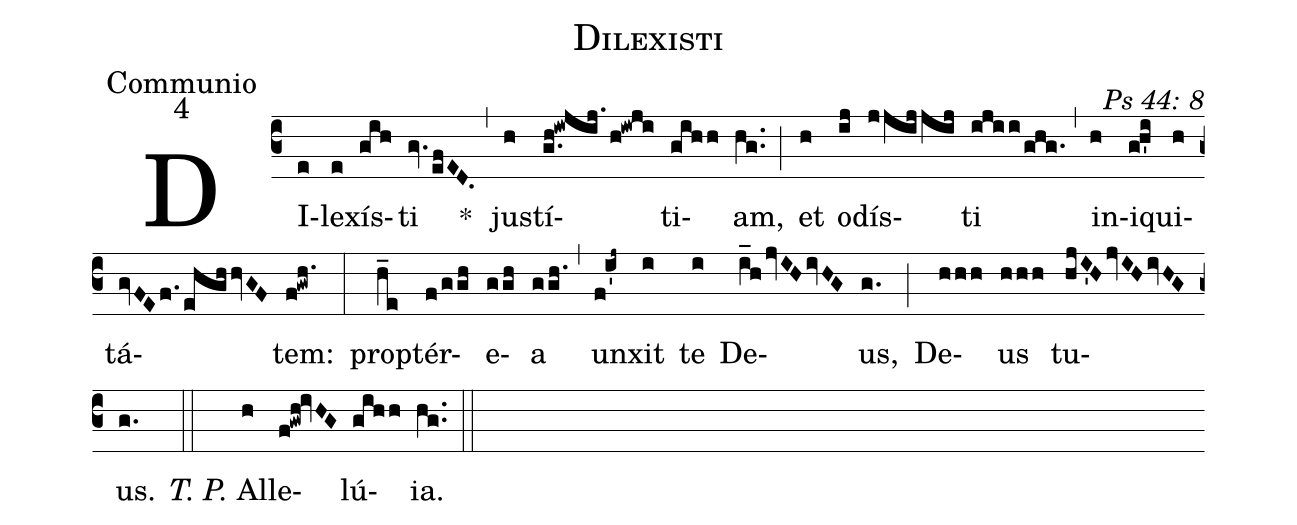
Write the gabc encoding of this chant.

name: Dilexisti;
office-part: Communio;
mode: 4;
commentary: Ps 44: 8;
%%
(c3) DI(e)le(e)xís(gih)ti(gv.efED.) *(,) jus(h)tí(g.h!iwjij./h!iwji)ti(gihh)am,(hg..) (;) et(h) o(ij)dís(jjijjij)ti(ijii/ghg.) (,) in(h)i(g!h'i)qui(h)tá(gvFEf./ehghhvGF)tem:(f!gwh.) (:)
prop(h_e)tér(f/ggh)e(ggh)a(ggh.) (,) un(f!i'j~)xit(i) te(i) De(i_h/jvIHivHG)us,(g.) (;) De(hhh)us(hhh) tu(hjI'HjvIHivHG)us.(g.) (::)
<i>T. P.</i> Al(h)le(f!gwh!ivHG)lú(gihh)ia.(hg..) (::)
